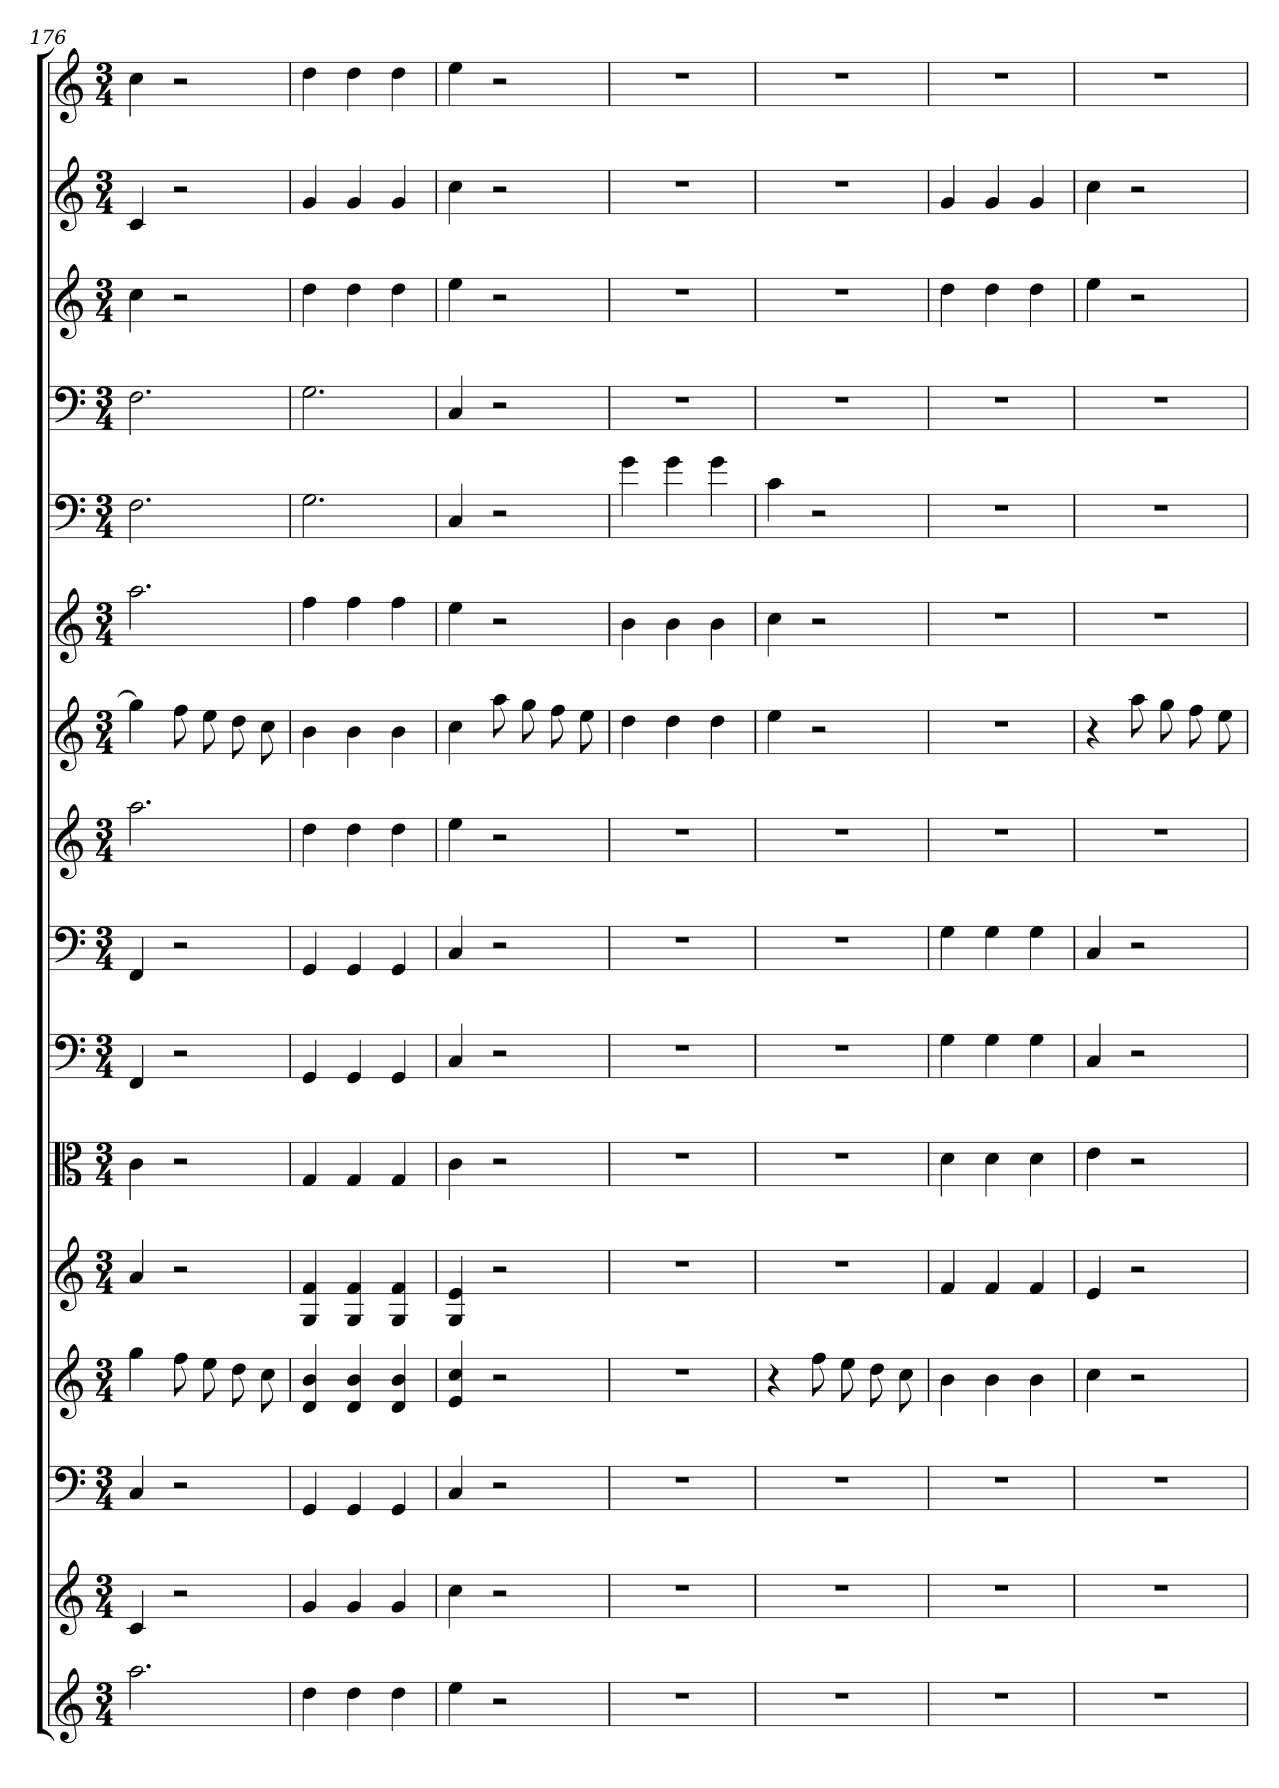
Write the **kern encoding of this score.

**kern	**kern	**kern	**kern	**kern	**kern	**kern	**kern	**kern	**kern	**kern	**kern	**kern	**kern	**kern	**kern
*part16	*part15	*part14	*part13	*part12	*part11	*part10	*part9	*part8	*part7	*part6	*part5	*part4	*part3	*part2	*part1
*staff16	*staff15	*staff14	*staff13	*staff12	*staff11	*staff10	*staff9	*staff8	*staff7	*staff6	*staff5	*staff4	*staff3	*staff2	*staff1
*	*	*clefF4	*	*	*clefC3	*clefF4	*clefF4	*	*	*	*clefF4	*clefF4	*	*	*
*k[]	*k[]	*k[]	*k[]	*k[]	*k[]	*k[]	*k[]	*k[]	*k[]	*k[]	*k[]	*k[]	*k[]	*k[]	*k[]
*C:	*C:	*C:	*C:	*C:	*C:	*C:	*C:	*C:	*C:	*C:	*C:	*C:	*C:	*C:	*C:
*M3/4	*M3/4	*M3/4	*M3/4	*M3/4	*M3/4	*M3/4	*M3/4	*M3/4	*M3/4	*M3/4	*M3/4	*M3/4	*M3/4	*M3/4	*M3/4
=176	=176	=176	=176	=176	=176	=176	=176	=176	=176	=176	=176	=176	=176	=176	=176
2.aa	4c	4C	4gg	4a	4c	4FF	4FF	2.aa	4gg]	2.aa	2.F	2.F	4cc	4c	4cc
.	2r	2r	8ff	2r	2r	2r	2r	.	8ff	.	.	.	2r	2r	2r
.	.	.	8ee	.	.	.	.	.	8ee	.	.	.	.	.	.
.	.	.	8dd	.	.	.	.	.	8dd	.	.	.	.	.	.
.	.	.	8cc	.	.	.	.	.	8cc	.	.	.	.	.	.
=177	=177	=177	=177	=177	=177	=177	=177	=177	=177	=177	=177	=177	=177	=177	=177
4dd	4g	4GG	4d 4b	4G 4f	4G	4GG	4GG	4dd	4b	4ff	2.G	2.G	4dd	4g	4dd
4dd	4g	4GG	4d 4b	4G 4f	4G	4GG	4GG	4dd	4b	4ff	.	.	4dd	4g	4dd
4dd	4g	4GG	4d 4b	4G 4f	4G	4GG	4GG	4dd	4b	4ff	.	.	4dd	4g	4dd
=178	=178	=178	=178	=178	=178	=178	=178	=178	=178	=178	=178	=178	=178	=178	=178
4ee	4cc	4C	4e 4cc	4G 4e	4c	4C	4C	4ee	4cc	4ee	4C	4C	4ee	4cc	4ee
2r	2r	2r	2r	2r	2r	2r	2r	2r	8aa	2r	2r	2r	2r	2r	2r
.	.	.	.	.	.	.	.	.	8gg	.	.	.	.	.	.
.	.	.	.	.	.	.	.	.	8ff	.	.	.	.	.	.
.	.	.	.	.	.	.	.	.	8ee	.	.	.	.	.	.
=179	=179	=179	=179	=179	=179	=179	=179	=179	=179	=179	=179	=179	=179	=179	=179
2.r	2.r	2.r	2.r	2.r	2.r	2.r	2.r	2.r	4dd	4b	4g	2.r	2.r	2.r	2.r
.	.	.	.	.	.	.	.	.	4dd	4b	4g	.	.	.	.
.	.	.	.	.	.	.	.	.	4dd	4b	4g	.	.	.	.
=180	=180	=180	=180	=180	=180	=180	=180	=180	=180	=180	=180	=180	=180	=180	=180
2.r	2.r	2.r	4r	2.r	2.r	2.r	2.r	2.r	4ee	4cc	4c	2.r	2.r	2.r	2.r
.	.	.	8ff	.	.	.	.	.	2r	2r	2r	.	.	.	.
.	.	.	8ee	.	.	.	.	.	.	.	.	.	.	.	.
.	.	.	8dd	.	.	.	.	.	.	.	.	.	.	.	.
.	.	.	8cc	.	.	.	.	.	.	.	.	.	.	.	.
=181	=181	=181	=181	=181	=181	=181	=181	=181	=181	=181	=181	=181	=181	=181	=181
2.r	2.r	2.r	4b	4f	4d	4G	4G	2.r	2.r	2.r	2.r	2.r	4dd	4g	2.r
.	.	.	4b	4f	4d	4G	4G	.	.	.	.	.	4dd	4g	.
.	.	.	4b	4f	4d	4G	4G	.	.	.	.	.	4dd	4g	.
=182	=182	=182	=182	=182	=182	=182	=182	=182	=182	=182	=182	=182	=182	=182	=182
2.r	2.r	2.r	4cc	4e	4e	4C	4C	2.r	4r	2.r	2.r	2.r	4ee	4cc	2.r
.	.	.	2r	2r	2r	2r	2r	.	8aa	.	.	.	2r	2r	.
.	.	.	.	.	.	.	.	.	8gg	.	.	.	.	.	.
.	.	.	.	.	.	.	.	.	8ff	.	.	.	.	.	.
.	.	.	.	.	.	.	.	.	8ee	.	.	.	.	.	.
=	=	=	=	=	=	=	=	=	=	=	=	=	=	=	=
*-	*-	*-	*-	*-	*-	*-	*-	*-	*-	*-	*-	*-	*-	*-	*-
